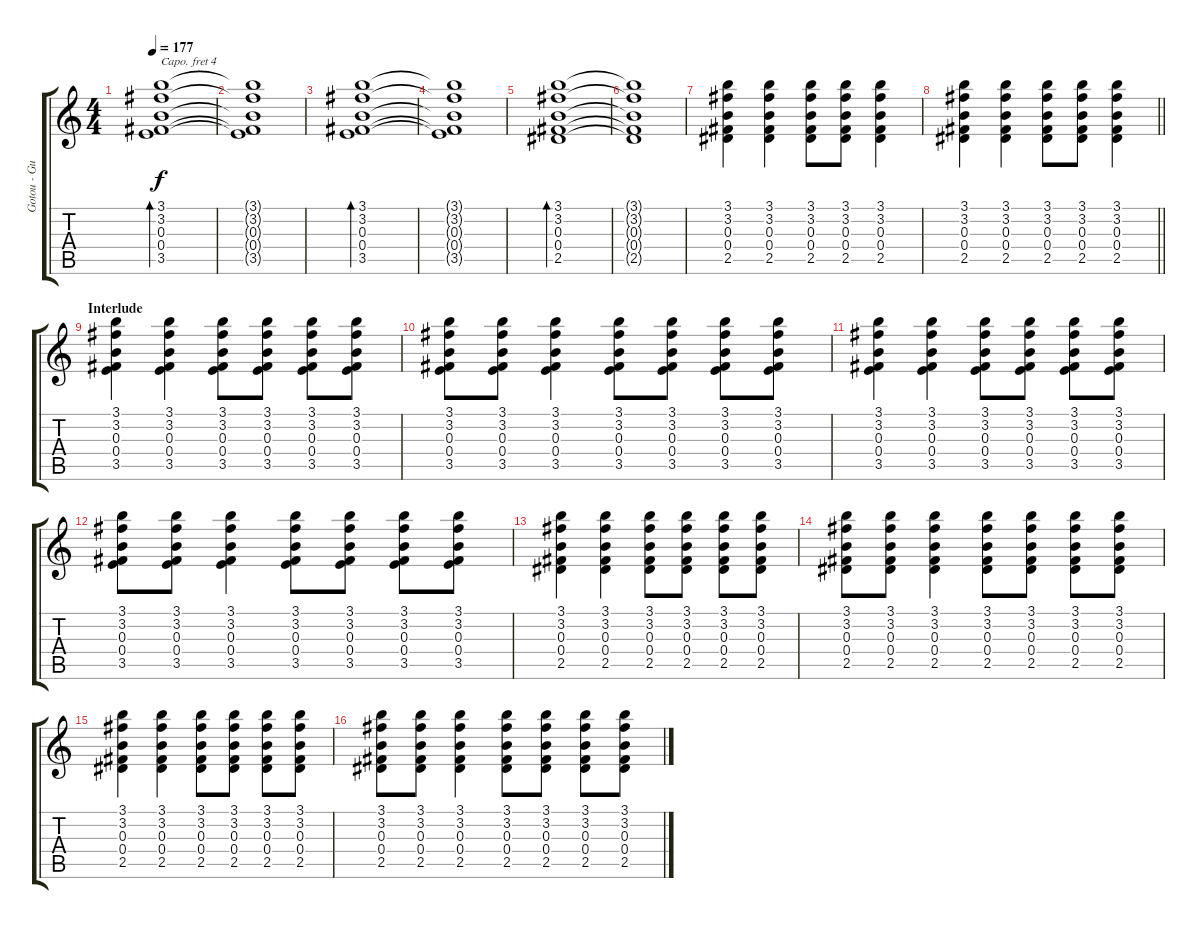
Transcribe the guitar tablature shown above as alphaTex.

\track ("Gotou - Guitar" "Gotou - Gu") {instrument acousticguitarsteel}
\staff {score tabs}
\capo 4
\tuning (E4 B3 G3 D3 A2 E2) {hide}
\ts (4 4)
\tempo 177
\clef g2
\ks c
(3.1 3.2 0.3 0.4 3.5).1{bd 240 dy f} |
(3.1{t} 3.2{t} 0.3{t} 0.4{t} 3.5{t}).1 |
(3.1 3.2 0.3 0.4 3.5).1{bd 240} |
(3.1{t} 3.2{t} 0.3{t} 0.4{t} 3.5{t}).1 |
(3.1 3.2 0.3 0.4 2.5).1{bd 240} |
(3.1{t} 3.2{t} 0.3{t} 0.4{t} 2.5{t}).1 |
(3.1 3.2 0.3 0.4 2.5).4 (3.1 3.2 0.3 0.4 2.5).4 (3.1 3.2 0.3 0.4 2.5).8 (3.1 3.2 0.3 0.4 2.5).8 (3.1 3.2 0.3 0.4 2.5).4 |
\barLineRight lightlight
(3.1 3.2 0.3 0.4 2.5).4 (3.1 3.2 0.3 0.4 2.5).4 (3.1 3.2 0.3 0.4 2.5).8 (3.1 3.2 0.3 0.4 2.5).8 (3.1 3.2 0.3 0.4 2.5).4 |
\section ("" "Interlude")
(3.1 3.2 0.3 0.4 3.5).4{instrument overdrivenguitar} (3.1 3.2 0.3 0.4 3.5).4 (3.1 3.2 0.3 0.4 3.5).8 (3.1 3.2 0.3 0.4 3.5).8 (3.1 3.2 0.3 0.4 3.5).8 (3.1 3.2 0.3 0.4 3.5).8 |
(3.1 3.2 0.3 0.4 3.5).8 (3.1 3.2 0.3 0.4 3.5).8 (3.1 3.2 0.3 0.4 3.5).4 (3.1 3.2 0.3 0.4 3.5).8 (3.1 3.2 0.3 0.4 3.5).8 (3.1 3.2 0.3 0.4 3.5).8 (3.1 3.2 0.3 0.4 3.5).8 |
(3.1 3.2 0.3 0.4 3.5).4 (3.1 3.2 0.3 0.4 3.5).4 (3.1 3.2 0.3 0.4 3.5).8 (3.1 3.2 0.3 0.4 3.5).8 (3.1 3.2 0.3 0.4 3.5).8 (3.1 3.2 0.3 0.4 3.5).8 |
(3.1 3.2 0.3 0.4 3.5).8 (3.1 3.2 0.3 0.4 3.5).8 (3.1 3.2 0.3 0.4 3.5).4 (3.1 3.2 0.3 0.4 3.5).8 (3.1 3.2 0.3 0.4 3.5).8 (3.1 3.2 0.3 0.4 3.5).8 (3.1 3.2 0.3 0.4 3.5).8 |
(3.1 3.2 0.3 0.4 2.5).4 (3.1 3.2 0.3 0.4 2.5).4 (3.1 3.2 0.3 0.4 2.5).8 (3.1 3.2 0.3 0.4 2.5).8 (3.1 3.2 0.3 0.4 2.5).8 (3.1 3.2 0.3 0.4 2.5).8 |
(3.1 3.2 0.3 0.4 2.5).8 (3.1 3.2 0.3 0.4 2.5).8 (3.1 3.2 0.3 0.4 2.5).4 (3.1 3.2 0.3 0.4 2.5).8 (3.1 3.2 0.3 0.4 2.5).8 (3.1 3.2 0.3 0.4 2.5).8 (3.1 3.2 0.3 0.4 2.5).8 |
(3.1 3.2 0.3 0.4 2.5).4 (3.1 3.2 0.3 0.4 2.5).4 (3.1 3.2 0.3 0.4 2.5).8 (3.1 3.2 0.3 0.4 2.5).8 (3.1 3.2 0.3 0.4 2.5).8 (3.1 3.2 0.3 0.4 2.5).8 |
(3.1 3.2 0.3 0.4 2.5).8 (3.1 3.2 0.3 0.4 2.5).8 (3.1 3.2 0.3 0.4 2.5).4 (3.1 3.2 0.3 0.4 2.5).8 (3.1 3.2 0.3 0.4 2.5).8 (3.1 3.2 0.3 0.4 2.5).8 (3.1 3.2 0.3 0.4 2.5).8
